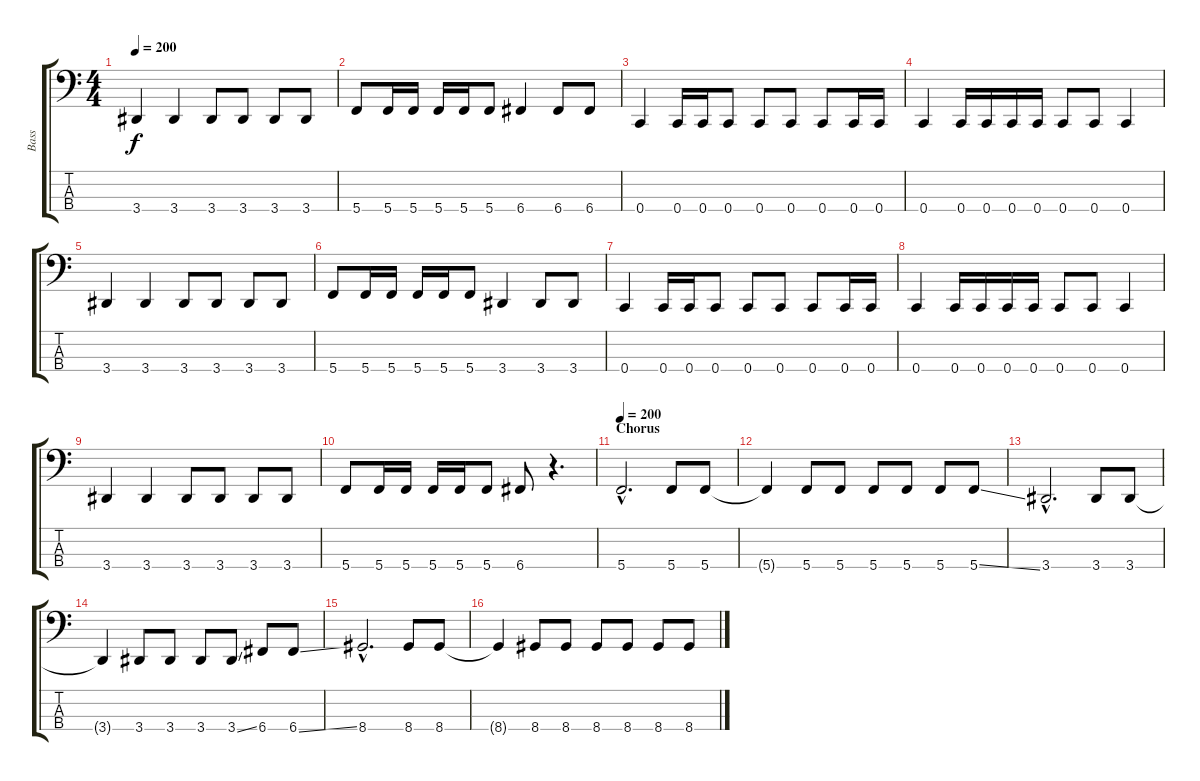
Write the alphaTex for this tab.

\track ("Bass" "Bass") {instrument electricbassfinger}
\staff {score tabs}
\tuning (F2 C2 G1 C1) {hide}
\ts (4 4)
\tempo 200
\clef f4
\ks c
3.4.4{dy f} 3.4.4 3.4.8 3.4.8 3.4.8 3.4.8 |
5.4.8 5.4.16 5.4.16 5.4.16 5.4.16 5.4.8 6.4.4 6.4.8 6.4.8 |
0.4.4 0.4.16 0.4.16 0.4.8 0.4.8 0.4.8 0.4.8 0.4.16 0.4.16 |
0.4.4 0.4.16 0.4.16 0.4.16 0.4.16 0.4.8 0.4.8 0.4.4 |
3.4.4 3.4.4 3.4.8 3.4.8 3.4.8 3.4.8 |
5.4.8 5.4.16 5.4.16 5.4.16 5.4.16 5.4.8 3.4.4 3.4.8 3.4.8 |
0.4.4 0.4.16 0.4.16 0.4.8 0.4.8 0.4.8 0.4.8 0.4.16 0.4.16 |
0.4.4 0.4.16 0.4.16 0.4.16 0.4.16 0.4.8 0.4.8 0.4.4 |
3.4.4 3.4.4 3.4.8 3.4.8 3.4.8 3.4.8 |
5.4.8 5.4.16 5.4.16 5.4.16 5.4.16 5.4.8 6.4.8 r.4{d} |
\section ("" "Chorus")
\tempo 200
5.4{hac}.2{d} 5.4.8 5.4.8 |
5.4{t}.4 5.4.8 5.4.8 5.4.8 5.4.8 5.4.8 5.4{ss}.8 |
3.4{hac}.2{d} 3.4.8 3.4.8 |
3.4{t}.4 3.4.8 3.4.8 3.4.8 3.4{ss}.8 6.4.8 6.4{ss}.8 |
8.4{hac}.2{d} 8.4.8 8.4.8 |
8.4{t}.4 8.4.8 8.4.8 8.4.8 8.4.8 8.4.8 8.4{ss}.8
